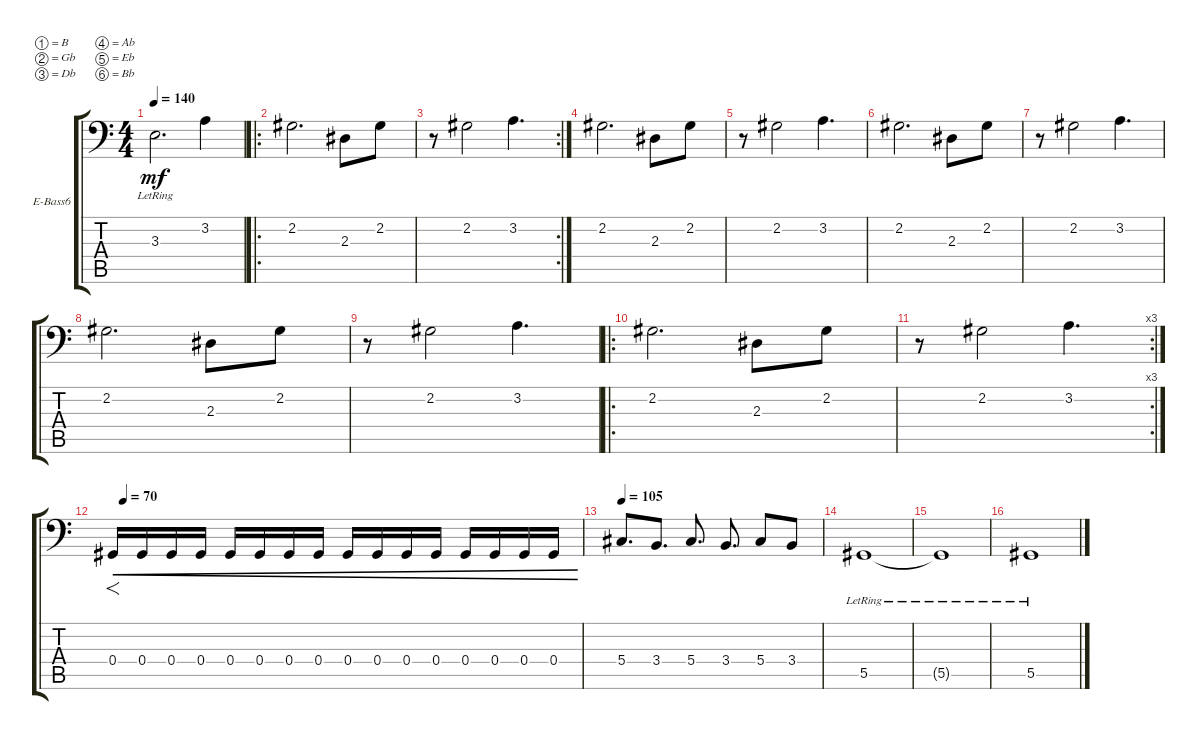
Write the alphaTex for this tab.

\defaultSystemsLayout 4
\bracketExtendMode groupsimilarinstruments
\firstSystemTrackNameOrientation horizontal
\otherSystemsTrackNameOrientation horizontal
\track ("E Bass" "E-Bass6") {instrument electricbassfinger}
\staff {score tabs}
\tuning (B2 Gb2 Db2 Ab1 Eb1 Bb0)
\ts (4 4)
\tempo 140
\clef f4
\ks c
3.3{lr t}.2{d dy mf} 3.2.4 |
\ro
2.2.2{d} 2.3.8 2.2.8 |
\rc 2
r.8 2.2.2 3.2.4{d} |
2.2.2{d} 2.3.8 2.2.8 |
r.8 2.2.2 3.2.4{d} |
2.2.2{d} 2.3.8 2.2.8 |
r.8 2.2.2 3.2.4{d} |
2.2.2{d} 2.3.8 2.2.8 |
r.8 2.2.2 3.2.4{d} |
\ro
\scale
0.55299 2.2.2{d} 2.3.8 2.2.8 |
\rc 3
\scale
0.446972 r.8 2.2.2 3.2.4{d} |
\tempo (70 0.025)
0.4.16{f cre} 0.4.16{cre} 0.4.16{cre} 0.4.16{cre} 0.4.16{cre} 0.4.16{cre} 0.4.16{cre} 0.4.16{cre} 0.4.16{cre} 0.4.16{cre} 0.4.16{cre} 0.4.16{cre} 0.4.16{cre} 0.4.16{cre} 0.4.16{cre} 0.4.16{cre} |
\tempo (105 0.00625)
5.4.8{d} 3.4.8{d} 5.4.8{d} 3.4.8{d} 5.4.8 3.4.8 |
5.5{lr}.1 |
5.5{lr t}.1 |
5.5{lr}.1
